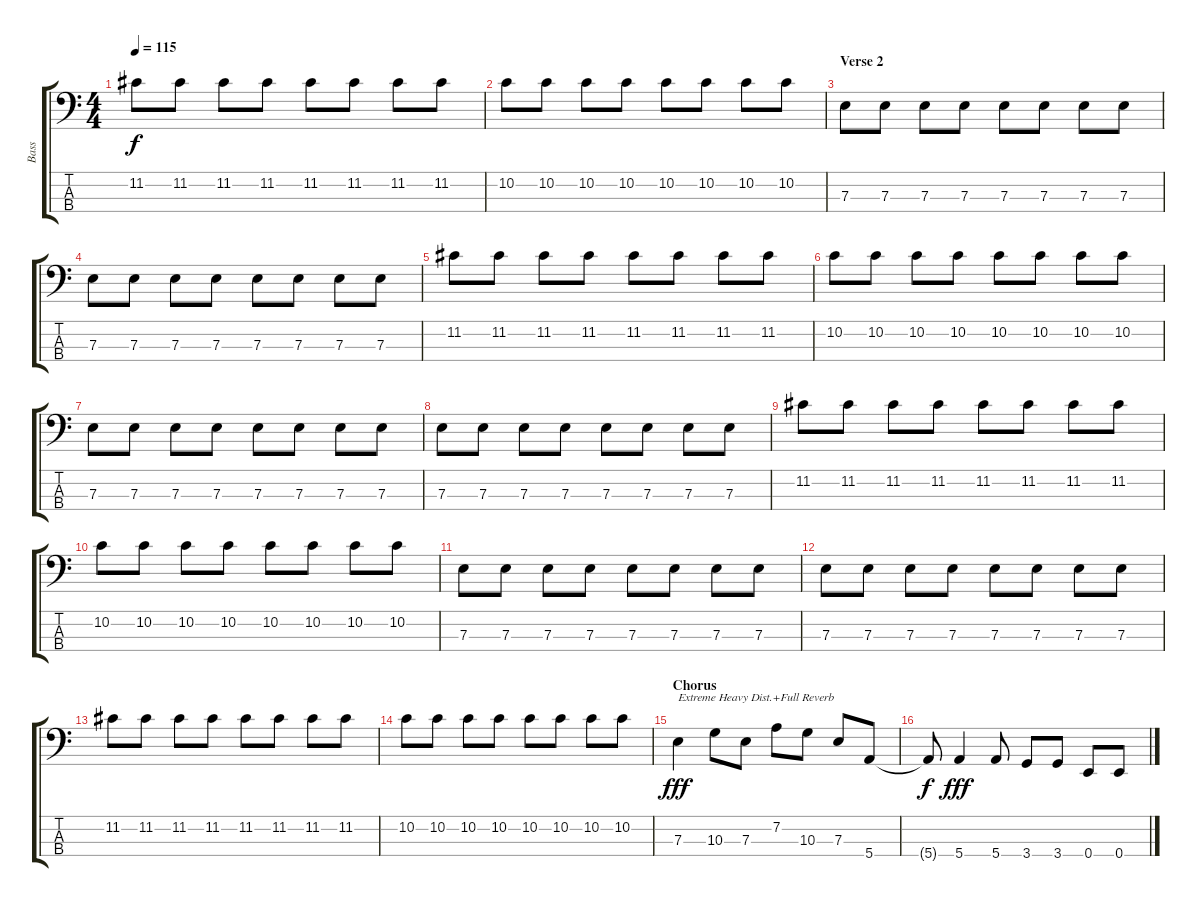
\track ("Bass" "Bass") {instrument distortionguitar}
\staff {score tabs}
\tuning (G2 D2 A1 E1) {hide}
\ts (4 4)
\tempo 115
\clef f4
\ks c
11.2.8{dy f} 11.2.8 11.2.8 11.2.8 11.2.8 11.2.8 11.2.8 11.2.8 |
10.2.8 10.2.8 10.2.8 10.2.8 10.2.8 10.2.8 10.2.8 10.2.8 |
\section ("" "Verse 2")
7.3.8{volume 12} 7.3.8 7.3.8 7.3.8 7.3.8 7.3.8 7.3.8 7.3.8 |
7.3.8 7.3.8 7.3.8 7.3.8 7.3.8 7.3.8 7.3.8 7.3.8 |
11.2.8 11.2.8 11.2.8 11.2.8 11.2.8 11.2.8 11.2.8 11.2.8 |
10.2.8 10.2.8 10.2.8 10.2.8 10.2.8 10.2.8 10.2.8 10.2.8 |
7.3.8{volume 12} 7.3.8 7.3.8 7.3.8 7.3.8 7.3.8 7.3.8 7.3.8 |
7.3.8 7.3.8 7.3.8 7.3.8 7.3.8 7.3.8 7.3.8 7.3.8 |
11.2.8 11.2.8 11.2.8 11.2.8 11.2.8 11.2.8 11.2.8 11.2.8 |
10.2.8 10.2.8 10.2.8 10.2.8 10.2.8 10.2.8 10.2.8 10.2.8 |
7.3.8{volume 12} 7.3.8 7.3.8 7.3.8 7.3.8 7.3.8 7.3.8 7.3.8 |
7.3.8 7.3.8 7.3.8 7.3.8 7.3.8 7.3.8 7.3.8 7.3.8 |
11.2.8 11.2.8 11.2.8 11.2.8 11.2.8 11.2.8 11.2.8 11.2.8 |
10.2.8 10.2.8 10.2.8 10.2.8 10.2.8 10.2.8 10.2.8 10.2.8 |
\section ("" "Chorus")
7.3.4{txt "Extreme Heavy Dist.+Full Reverb" dy fff volume 16 instrument lead2sawtooth} 10.3.8 7.3.8 7.2.8 10.3.8 7.3.8 5.4.8 |
5.4{t}.8{dy f} 5.4.4{dy fff} 5.4.8 3.4.8 3.4.8 0.4.8 0.4.8
